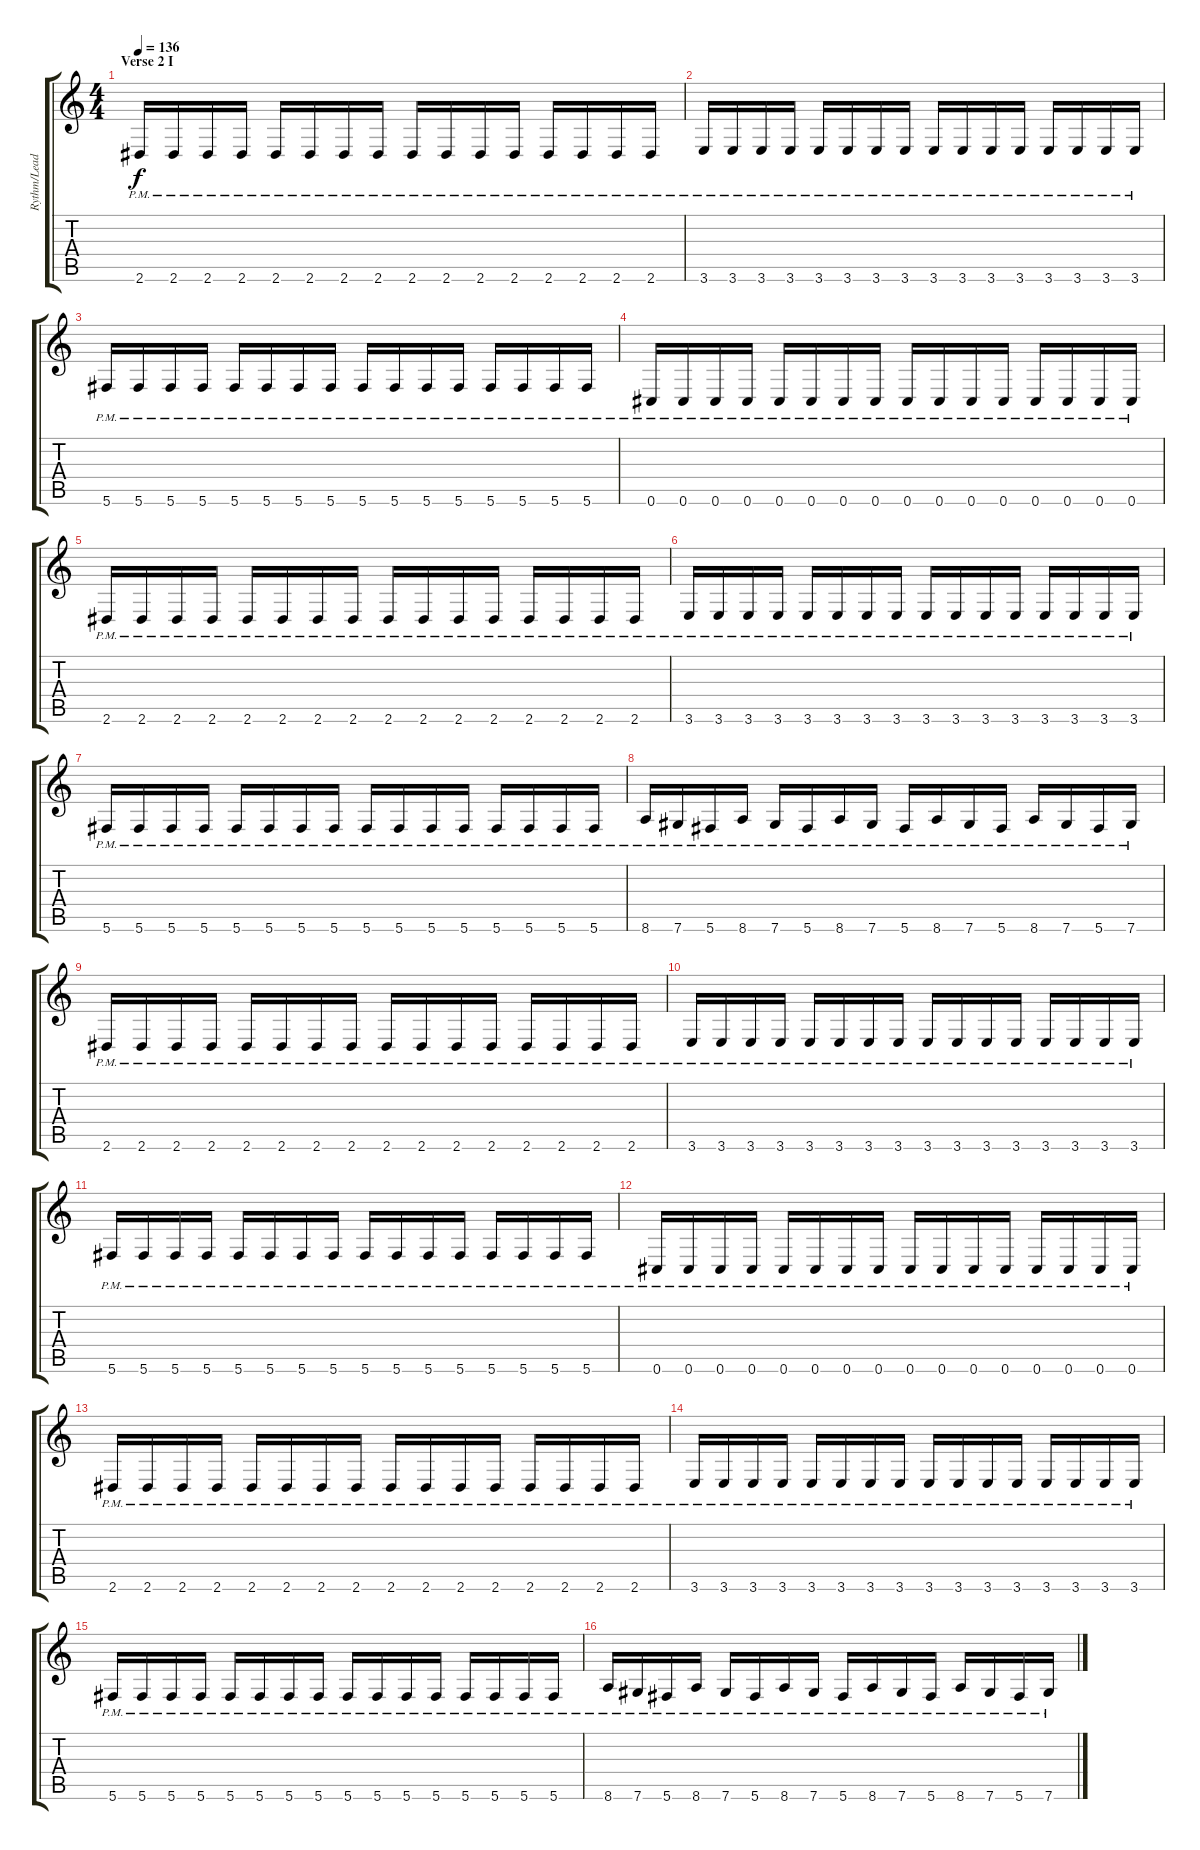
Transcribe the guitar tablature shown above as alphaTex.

\track ("Rythm/Lead I" "Rythm/Lead") {instrument distortionguitar}
\staff {score tabs}
\tuning (Eb4 Bb3 Gb3 Db3 Ab2 Db2) {hide}
\ts (4 4)
\section ("" "Verse 2 I")
\tempo 136
\clef g2
\ks c
2.6{pm}.16{dy f} 2.6{pm}.16 2.6{pm}.16 2.6{pm}.16 2.6{pm}.16 2.6{pm}.16 2.6{pm}.16 2.6{pm}.16 2.6{pm}.16 2.6{pm}.16 2.6{pm}.16 2.6{pm}.16 2.6{pm}.16 2.6{pm}.16 2.6{pm}.16 2.6{pm}.16 |
3.6{pm}.16 3.6{pm}.16 3.6{pm}.16 3.6{pm}.16 3.6{pm}.16 3.6{pm}.16 3.6{pm}.16 3.6{pm}.16 3.6{pm}.16 3.6{pm}.16 3.6{pm}.16 3.6{pm}.16 3.6{pm}.16 3.6{pm}.16 3.6{pm}.16 3.6{pm}.16 |
5.6{pm}.16 5.6{pm}.16 5.6{pm}.16 5.6{pm}.16 5.6{pm}.16 5.6{pm}.16 5.6{pm}.16 5.6{pm}.16 5.6{pm}.16 5.6{pm}.16 5.6{pm}.16 5.6{pm}.16 5.6{pm}.16 5.6{pm}.16 5.6{pm}.16 5.6{pm}.16 |
0.6{pm}.16 0.6{pm}.16 0.6{pm}.16 0.6{pm}.16 0.6{pm}.16 0.6{pm}.16 0.6{pm}.16 0.6{pm}.16 0.6{pm}.16 0.6{pm}.16 0.6{pm}.16 0.6{pm}.16 0.6{pm}.16 0.6{pm}.16 0.6{pm}.16 0.6{pm}.16 |
2.6{pm}.16 2.6{pm}.16 2.6{pm}.16 2.6{pm}.16 2.6{pm}.16 2.6{pm}.16 2.6{pm}.16 2.6{pm}.16 2.6{pm}.16 2.6{pm}.16 2.6{pm}.16 2.6{pm}.16 2.6{pm}.16 2.6{pm}.16 2.6{pm}.16 2.6{pm}.16 |
3.6{pm}.16 3.6{pm}.16 3.6{pm}.16 3.6{pm}.16 3.6{pm}.16 3.6{pm}.16 3.6{pm}.16 3.6{pm}.16 3.6{pm}.16 3.6{pm}.16 3.6{pm}.16 3.6{pm}.16 3.6{pm}.16 3.6{pm}.16 3.6{pm}.16 3.6{pm}.16 |
5.6{pm}.16 5.6{pm}.16 5.6{pm}.16 5.6{pm}.16 5.6{pm}.16 5.6{pm}.16 5.6{pm}.16 5.6{pm}.16 5.6{pm}.16 5.6{pm}.16 5.6{pm}.16 5.6{pm}.16 5.6{pm}.16 5.6{pm}.16 5.6{pm}.16 5.6{pm}.16 |
8.6{pm}.16 7.6{pm}.16 5.6{pm}.16 8.6{pm}.16 7.6{pm}.16 5.6{pm}.16 8.6{pm}.16 7.6{pm}.16 5.6{pm}.16 8.6{pm}.16 7.6{pm}.16 5.6{pm}.16 8.6{pm}.16 7.6{pm}.16 5.6{pm}.16 7.6{pm}.16 |
2.6{pm}.16 2.6{pm}.16 2.6{pm}.16 2.6{pm}.16 2.6{pm}.16 2.6{pm}.16 2.6{pm}.16 2.6{pm}.16 2.6{pm}.16 2.6{pm}.16 2.6{pm}.16 2.6{pm}.16 2.6{pm}.16 2.6{pm}.16 2.6{pm}.16 2.6{pm}.16 |
3.6{pm}.16 3.6{pm}.16 3.6{pm}.16 3.6{pm}.16 3.6{pm}.16 3.6{pm}.16 3.6{pm}.16 3.6{pm}.16 3.6{pm}.16 3.6{pm}.16 3.6{pm}.16 3.6{pm}.16 3.6{pm}.16 3.6{pm}.16 3.6{pm}.16 3.6{pm}.16 |
5.6{pm}.16 5.6{pm}.16 5.6{pm}.16 5.6{pm}.16 5.6{pm}.16 5.6{pm}.16 5.6{pm}.16 5.6{pm}.16 5.6{pm}.16 5.6{pm}.16 5.6{pm}.16 5.6{pm}.16 5.6{pm}.16 5.6{pm}.16 5.6{pm}.16 5.6{pm}.16 |
0.6{pm}.16 0.6{pm}.16 0.6{pm}.16 0.6{pm}.16 0.6{pm}.16 0.6{pm}.16 0.6{pm}.16 0.6{pm}.16 0.6{pm}.16 0.6{pm}.16 0.6{pm}.16 0.6{pm}.16 0.6{pm}.16 0.6{pm}.16 0.6{pm}.16 0.6{pm}.16 |
2.6{pm}.16 2.6{pm}.16 2.6{pm}.16 2.6{pm}.16 2.6{pm}.16 2.6{pm}.16 2.6{pm}.16 2.6{pm}.16 2.6{pm}.16 2.6{pm}.16 2.6{pm}.16 2.6{pm}.16 2.6{pm}.16 2.6{pm}.16 2.6{pm}.16 2.6{pm}.16 |
3.6{pm}.16 3.6{pm}.16 3.6{pm}.16 3.6{pm}.16 3.6{pm}.16 3.6{pm}.16 3.6{pm}.16 3.6{pm}.16 3.6{pm}.16 3.6{pm}.16 3.6{pm}.16 3.6{pm}.16 3.6{pm}.16 3.6{pm}.16 3.6{pm}.16 3.6{pm}.16 |
5.6{pm}.16 5.6{pm}.16 5.6{pm}.16 5.6{pm}.16 5.6{pm}.16 5.6{pm}.16 5.6{pm}.16 5.6{pm}.16 5.6{pm}.16 5.6{pm}.16 5.6{pm}.16 5.6{pm}.16 5.6{pm}.16 5.6{pm}.16 5.6{pm}.16 5.6{pm}.16 |
8.6{pm}.16 7.6{pm}.16 5.6{pm}.16 8.6{pm}.16 7.6{pm}.16 5.6{pm}.16 8.6{pm}.16 7.6{pm}.16 5.6{pm}.16 8.6{pm}.16 7.6{pm}.16 5.6{pm}.16 8.6{pm}.16 7.6{pm}.16 5.6{pm}.16 7.6{pm}.16
